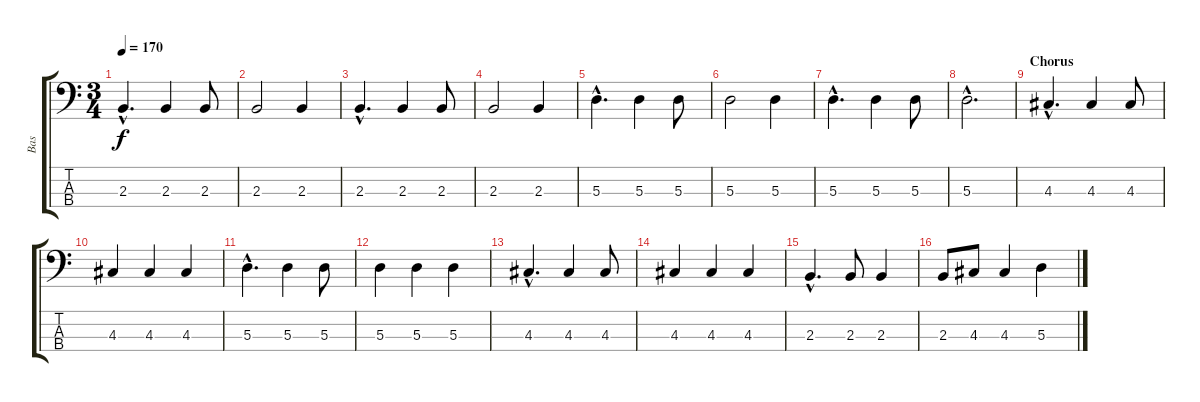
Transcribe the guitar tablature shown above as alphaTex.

\track ("Bas" "Bas") {instrument electricbassfinger}
\staff {score tabs}
\tuning (G2 D2 A1 D1) {hide}
\ts (3 4)
\tempo 170
\clef f4
\ks c
2.3{hac}.4{d dy f} 2.3.4 2.3.8 |
2.3.2 2.3.4 |
2.3{hac}.4{d} 2.3.4 2.3.8 |
2.3.2 2.3.4 |
5.3{hac}.4{d} 5.3.4 5.3.8 |
5.3.2 5.3.4 |
5.3{hac}.4{d} 5.3.4 5.3.8 |
5.3{hac}.2{d} |
\section ("" "Chorus")
4.3{hac}.4{d} 4.3.4 4.3.8 |
4.3.4 4.3.4 4.3.4 |
5.3{hac}.4{d} 5.3.4 5.3.8 |
5.3.4 5.3.4 5.3.4 |
4.3{hac}.4{d} 4.3.4 4.3.8 |
4.3.4 4.3.4 4.3.4 |
2.3{hac}.4{d} 2.3.8 2.3.4 |
2.3.8 4.3.8 4.3.4 5.3.4
